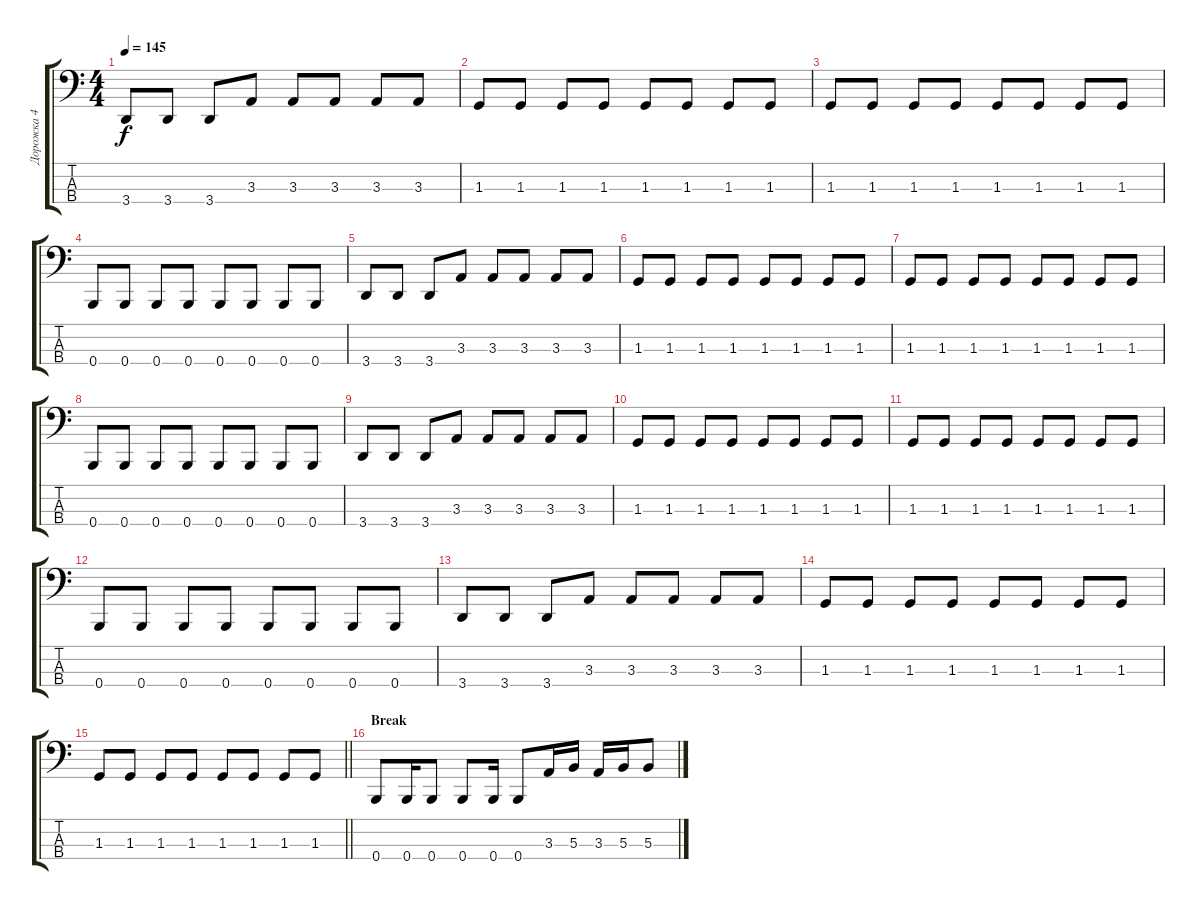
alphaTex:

\track ("Дорожка 4" "Дорожка 4") {instrument electricbasspick}
\staff {score tabs}
\tuning (E2 B1 Gb1 B0) {hide}
\ts (4 4)
\tempo 145
\clef f4
\ks c
3.4.8{dy f} 3.4.8 3.4.8 3.3.8 3.3.8 3.3.8 3.3.8 3.3.8 |
1.3.8 1.3.8 1.3.8 1.3.8 1.3.8 1.3.8 1.3.8 1.3.8 |
1.3.8 1.3.8 1.3.8 1.3.8 1.3.8 1.3.8 1.3.8 1.3.8 |
0.4.8 0.4.8 0.4.8 0.4.8 0.4.8 0.4.8 0.4.8 0.4.8 |
3.4.8 3.4.8 3.4.8 3.3.8 3.3.8 3.3.8 3.3.8 3.3.8 |
1.3.8 1.3.8 1.3.8 1.3.8 1.3.8 1.3.8 1.3.8 1.3.8 |
1.3.8 1.3.8 1.3.8 1.3.8 1.3.8 1.3.8 1.3.8 1.3.8 |
0.4.8 0.4.8 0.4.8 0.4.8 0.4.8 0.4.8 0.4.8 0.4.8 |
3.4.8 3.4.8 3.4.8 3.3.8 3.3.8 3.3.8 3.3.8 3.3.8 |
1.3.8 1.3.8 1.3.8 1.3.8 1.3.8 1.3.8 1.3.8 1.3.8 |
1.3.8 1.3.8 1.3.8 1.3.8 1.3.8 1.3.8 1.3.8 1.3.8 |
0.4.8 0.4.8 0.4.8 0.4.8 0.4.8 0.4.8 0.4.8 0.4.8 |
3.4.8 3.4.8 3.4.8 3.3.8 3.3.8 3.3.8 3.3.8 3.3.8 |
1.3.8 1.3.8 1.3.8 1.3.8 1.3.8 1.3.8 1.3.8 1.3.8 |
\barLineRight lightlight
1.3.8 1.3.8 1.3.8 1.3.8 1.3.8 1.3.8 1.3.8 1.3.8 |
\section ("" "Break")
0.4.8 0.4.16 0.4.8 0.4.8 0.4.16 0.4.8 3.3.16 5.3.16 3.3.16 5.3.16 5.3.8
